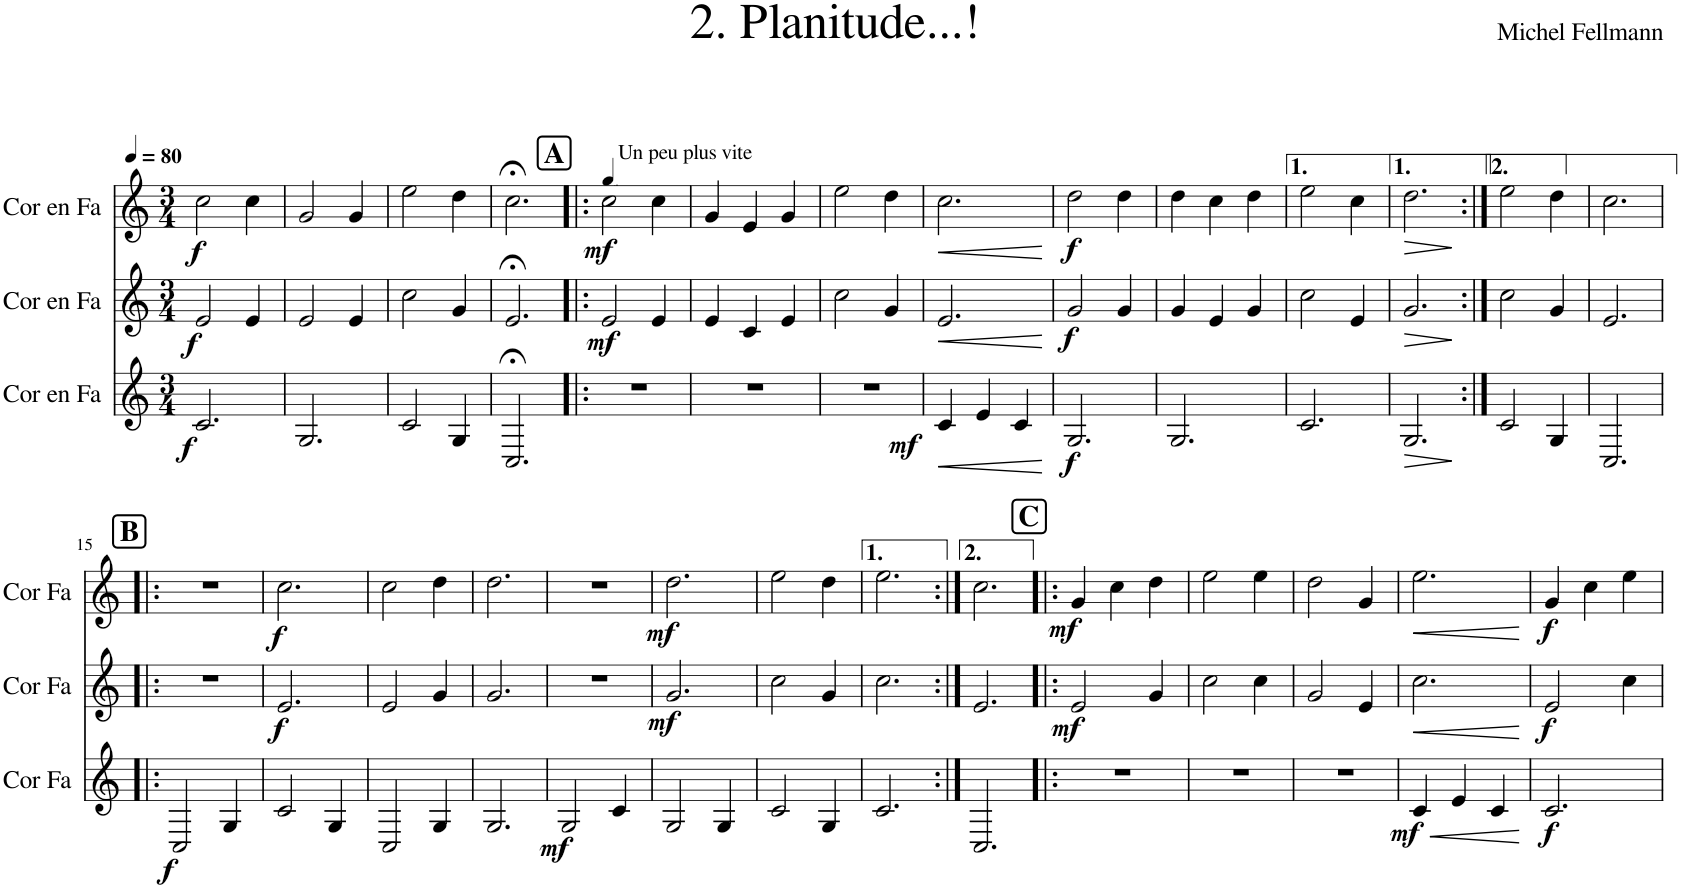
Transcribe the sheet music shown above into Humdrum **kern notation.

**kern	**dynam	**kern	**dynam	**kern	**dynam
*part3	*part3	*part2	*part2	*part1	*part1
*staff3	*staff3	*staff2	*staff2	*staff1	*staff1
*I"Cor en Fa	*	*I"Cor en Fa	*	*I"Cor en Fa	*
*I'Cor Fa	*	*I'Cor Fa	*	*I'Cor Fa	*
*clefG2	*	*clefG2	*	*clefG2	*
*Trd4c7	*	*Trd4c7	*	*Trd4c7	*
*k[]	*	*k[]	*	*k[]	*
*M3/4	*	*M3/4	*	*M3/4	*
*MM80	*	*MM80	*	*MM80	*
=1	=1	=1	=1	=1	=1
!	!LO:DY:b	!	!LO:DY:b	!	!LO:DY:b
2.c/	f	2e/	f	2cc\	f
.	.	4e/	.	4cc\	.
=2	=2	=2	=2	=2	=2
2.G/	.	2e/	.	2g/	.
.	.	4e/	.	4g/	.
=3	=3	=3	=3	=3	=3
2c/	.	2cc\	.	2ee\	.
4G/	.	4g/	.	4dd\	.
=4	=4	=4	=4	=4	=4
2.C;</	.	2.e;</	.	2.cc;<\	.
=5!|:	=5!|:	=5!|:	=5!|:	=5!|:	=5!|:
!!LO:REH:place=s1:a:B:cj:fs=14:t=A
*	*	*	*	*MM88	*
!	!	!	!	!LO:TX:a:t=Un peu plus vite	!
!	!	!	!LO:DY:b	!	!LO:DY:b
2.r	.	2e/	mf	2cc\	mf
.	.	4e/	.	4cc\	.
=6	=6	=6	=6	=6	=6
2.r	.	4e/	.	4g/	.
.	.	4c/	.	4e/	.
.	.	4e/	.	4g/	.
=7	=7	=7	=7	=7	=7
!	!LO:DY:b	!	!	!	!
2.r	mf	2cc\	.	2ee\	.
.	.	4g/	.	4dd\	.
=8	=8	=8	=8	=8	=8
!	!LO:HP:b	!	!LO:HP:b	!	!LO:HP:b
4c/	<	2.e/	<	2.cc\	<
4e/	.	.	.	.	.
4c/	.	.	.	.	.
.	[	.	[	.	[
=9	=9	=9	=9	=9	=9
!	!LO:DY:b	!	!LO:DY:b	!	!LO:DY:b
2.G/	f	2g/	f	2dd\	f
.	.	4g/	.	4dd\	.
=10	=10	=10	=10	=10	=10
2.G/	.	4g/	.	4dd\	.
.	.	4e/	.	4cc\	.
.	.	4g/	.	4dd\	.
=11	=11	=11	=11	=11	=11
2.c/	.	2cc\	.	2ee\	.
.	.	4e/	.	4cc\	.
=12	=12	=12	=12	=12	=12
!	!LO:HP:b	!	!LO:HP:b	!	!LO:HP:b
2.G/	>	2.g/	>	2.dd\	>
.	]	.	]	.	]
=13:|!	=13:|!	=13:|!	=13:|!	=13:|!	=13:|!
2c/	.	2cc\	.	2ee\	.
4G/	.	4g/	.	4dd\	.
=14	=14	=14	=14	=14	=14
2.C/	.	2.e/	.	2.cc\	.
!!LO:LB:g=z
!!LO:REH:place=s1:a:B:cj:fs=14:t=B
=15!|:	=15!|:	=15!|:	=15!|:	=15!|:	=15!|:
!	!LO:DY:b	!	!	!	!
2C/	f	2.r	.	2.r	.
4G/	.	.	.	.	.
=16	=16	=16	=16	=16	=16
!	!	!	!LO:DY:b	!	!LO:DY:b
2c/	.	2.e/	f	2.cc\	f
4G/	.	.	.	.	.
=17	=17	=17	=17	=17	=17
2C/	.	2e/	.	2cc\	.
4G/	.	4g/	.	4dd\	.
=18	=18	=18	=18	=18	=18
2.G/	.	2.g/	.	2.dd\	.
=19	=19	=19	=19	=19	=19
!	!LO:DY:b	!	!	!	!
2G/	mf	2.r	.	2.r	.
4c/	.	.	.	.	.
=20	=20	=20	=20	=20	=20
!	!	!	!LO:DY:b	!	!LO:DY:b
2G/	.	2.g/	mf	2.dd\	mf
4G/	.	.	.	.	.
=21	=21	=21	=21	=21	=21
2c/	.	2cc\	.	2ee\	.
4G/	.	4g/	.	4dd\	.
=22	=22	=22	=22	=22	=22
2.c/	.	2.cc\	.	2.ee\	.
=23:|!	=23:|!	=23:|!	=23:|!	=23:|!	=23:|!
2.C/	.	2.e/	.	2.cc\	.
!!LO:REH:place=s1:a:B:cj:fs=14:t=C
=24!|:	=24!|:	=24!|:	=24!|:	=24!|:	=24!|:
!	!	!	!LO:DY:b	!	!LO:DY:b
2.r	.	2e/	mf	4g/	mf
.	.	.	.	4cc\	.
.	.	4g/	.	4dd\	.
=25	=25	=25	=25	=25	=25
2.r	.	2cc\	.	2ee\	.
.	.	4cc\	.	4ee\	.
=26	=26	=26	=26	=26	=26
2.r	.	2g/	.	2dd\	.
.	.	4e/	.	4g/	.
=27	=27	=27	=27	=27	=27
!	!LO:HP:b	!	!LO:HP:b	!	!LO:HP:b
!	!LO:DY:n=1:b	!	!	!	!
4c/	< mf	2.cc\	<	2.ee\	<
4e/	.	.	.	.	.
4c/	.	.	.	.	.
.	[	.	[	.	[
=28	=28	=28	=28	=28	=28
!	!LO:DY:b	!	!LO:DY:b	!	!LO:DY:b
2.c/	f	2e/	f	4g/	f
.	.	.	.	4cc\	.
.	.	4cc\	.	4ee\	.
=	=	=	=	=	=
*-	*-	*-	*-	*-	*-
